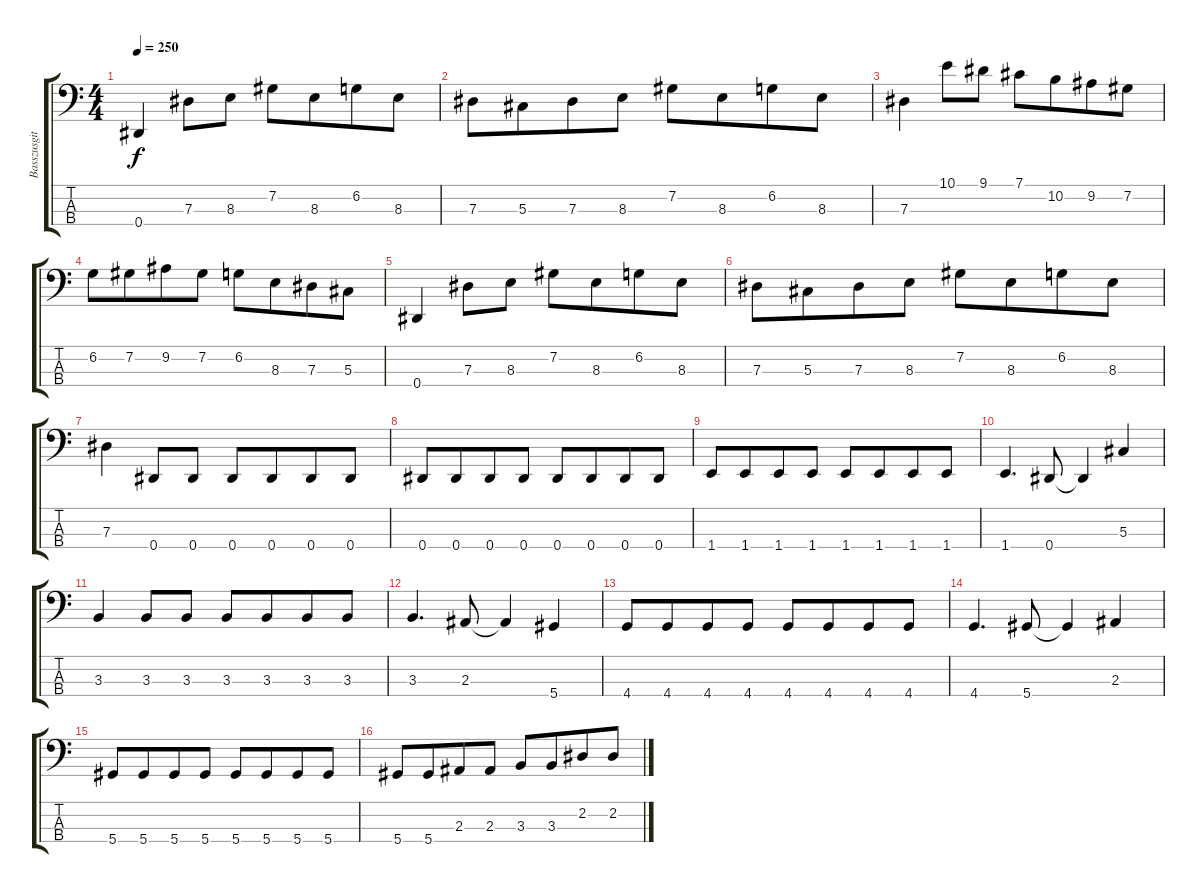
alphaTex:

\track ("Basszusgitár (Barry Dunaway)" "Basszusgit") {instrument electricbassfinger}
\staff {score tabs}
\tuning (Gb2 Db2 Ab1 Eb1) {hide}
\ts (4 4)
\tempo 250
\clef f4
\ks c
0.4.4{dy f} 7.3.8 8.3.8 7.2.8 8.3.8{beam merge} 6.2.8 8.3.8 |
7.3.8 5.3.8{beam merge} 7.3.8 8.3.8 7.2.8 8.3.8{beam merge} 6.2.8 8.3.8 |
7.3.4 10.1.8 9.1.8 7.1.8{beam merge} 10.2.8{beam merge} 9.2.8{beam merge} 7.2.8 |
6.2.8 7.2.8{beam merge} 9.2.8 7.2.8 6.2.8 8.3.8{beam merge} 7.3.8 5.3.8 |
0.4.4 7.3.8 8.3.8 7.2.8 8.3.8{beam merge} 6.2.8 8.3.8 |
7.3.8 5.3.8{beam merge} 7.3.8 8.3.8 7.2.8 8.3.8{beam merge} 6.2.8 8.3.8 |
7.3.4 0.4.8 0.4.8 0.4.8 0.4.8{beam merge} 0.4.8 0.4.8 |
0.4.8 0.4.8{beam merge} 0.4.8 0.4.8 0.4.8 0.4.8{beam merge} 0.4.8 0.4.8 |
1.4.8 1.4.8{beam merge} 1.4.8 1.4.8 1.4.8 1.4.8{beam merge} 1.4.8 1.4.8 |
1.4.4{d} 0.4.8 0.4{t}.4 5.3.4 |
3.3.4 3.3.8 3.3.8 3.3.8 3.3.8{beam merge} 3.3.8 3.3.8 |
3.3.4{d} 2.3.8 2.3{t}.4 5.4.4 |
4.4.8 4.4.8{beam merge} 4.4.8 4.4.8 4.4.8 4.4.8{beam merge} 4.4.8 4.4.8 |
4.4.4{d} 5.4.8 5.4{t}.4 2.3.4 |
5.4.8 5.4.8{beam merge} 5.4.8 5.4.8 5.4.8 5.4.8{beam merge} 5.4.8 5.4.8 |
5.4.8 5.4.8{beam merge} 2.3.8 2.3.8 3.3.8 3.3.8{beam merge} 2.2.8 2.2.8
